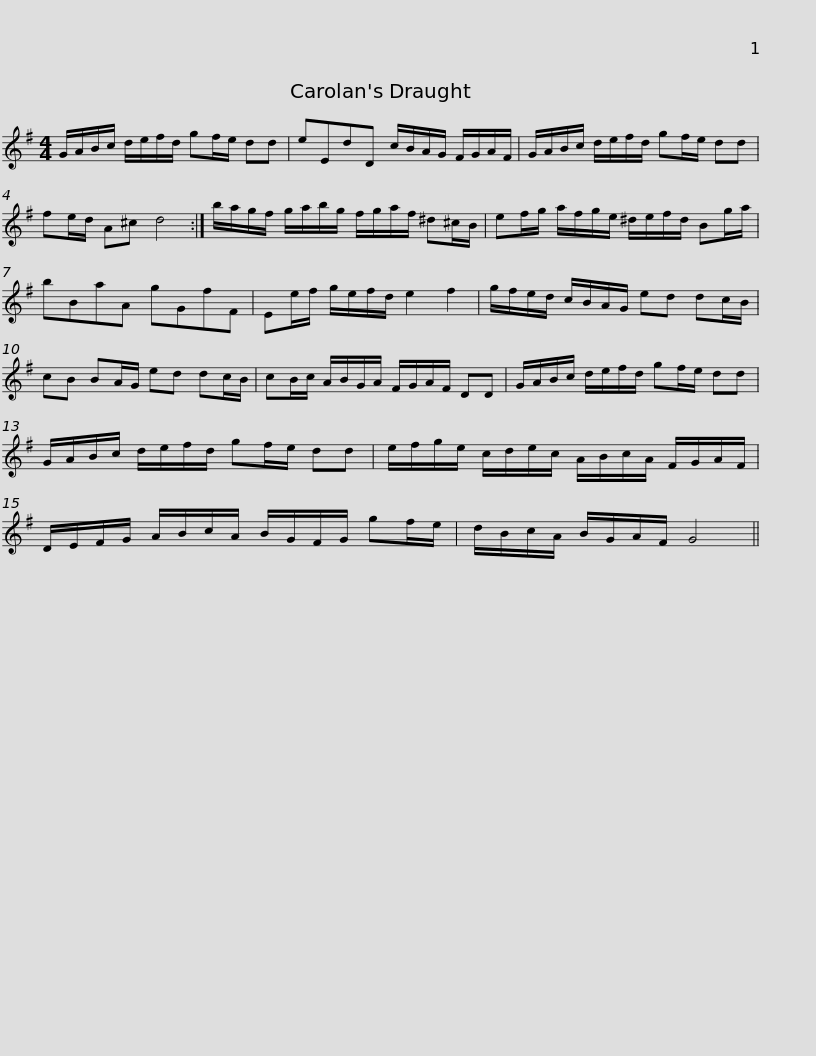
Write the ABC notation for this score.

X:1
L:1/8
M:4/4
I:linebreak $
K:G
V:1 treble
V:1
 G/A/B/c/ d/e/f/d/ gf/e/ dd | eEdD c/B/A/G/ F/G/A/F/ | G/A/B/c/ d/e/f/d/ gf/e/ dd | fe/d/ A^c d4 :|$ b/a/g/f/ g/a/b/g/ f/g/a/f/ ^d^c/B/ | %5
 ef/g/ a/f/g/e/ ^d/e/f/d/ Bg/a/ | bBaA gGfF |$ Ee/f/ g/e/f/d/ e2 f2 | g/f/e/d/ c/B/A/G/ ed dc/B/ | cB BA/G/ ed dc/B/ | %10
 cB/c/ A/B/G/A/ F/G/A/F/ DD |$ G/A/B/c/ d/e/f/d/ gf/e/ dd | G/A/B/c/ d/e/f/d/ gf/e/ dd | e/f/g/e/ c/d/e/c/ A/B/c/A/ F/G/A/F/ |$ D/E/F/G/ A/B/c/A/ B/G/F/G/ gf/e/ | %15
 d/B/c/A/ B/G/A/F/ G4 || %16
